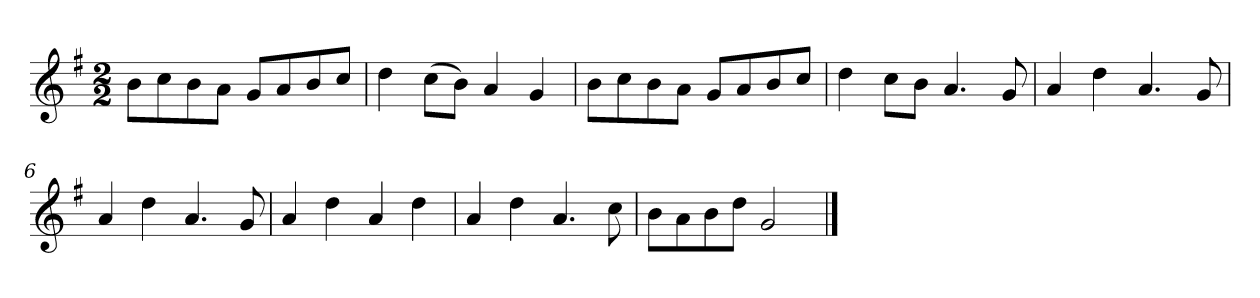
**kern
*part1
*staff1
*k[f#]
*M2/2
*MM120
=1
8bL
8cc
8b
8aJ
8gL
8a
8b
8ccJ
=2
4dd
(8ccL
8bJ)
4a
4g
=3
8bL
8cc
8b
8aJ
8gL
8a
8b
8ccJ
=4
4dd
8ccL
8bJ
4.a
8g
=5
4a
4dd
4.a
8g
=6
4a
4dd
4.a
8g
=7
4a
4dd
4a
4dd
=8
4a
4dd
4.a
8cc
=9
8bL
8a
8b
8ddJ
2g
==
*-
